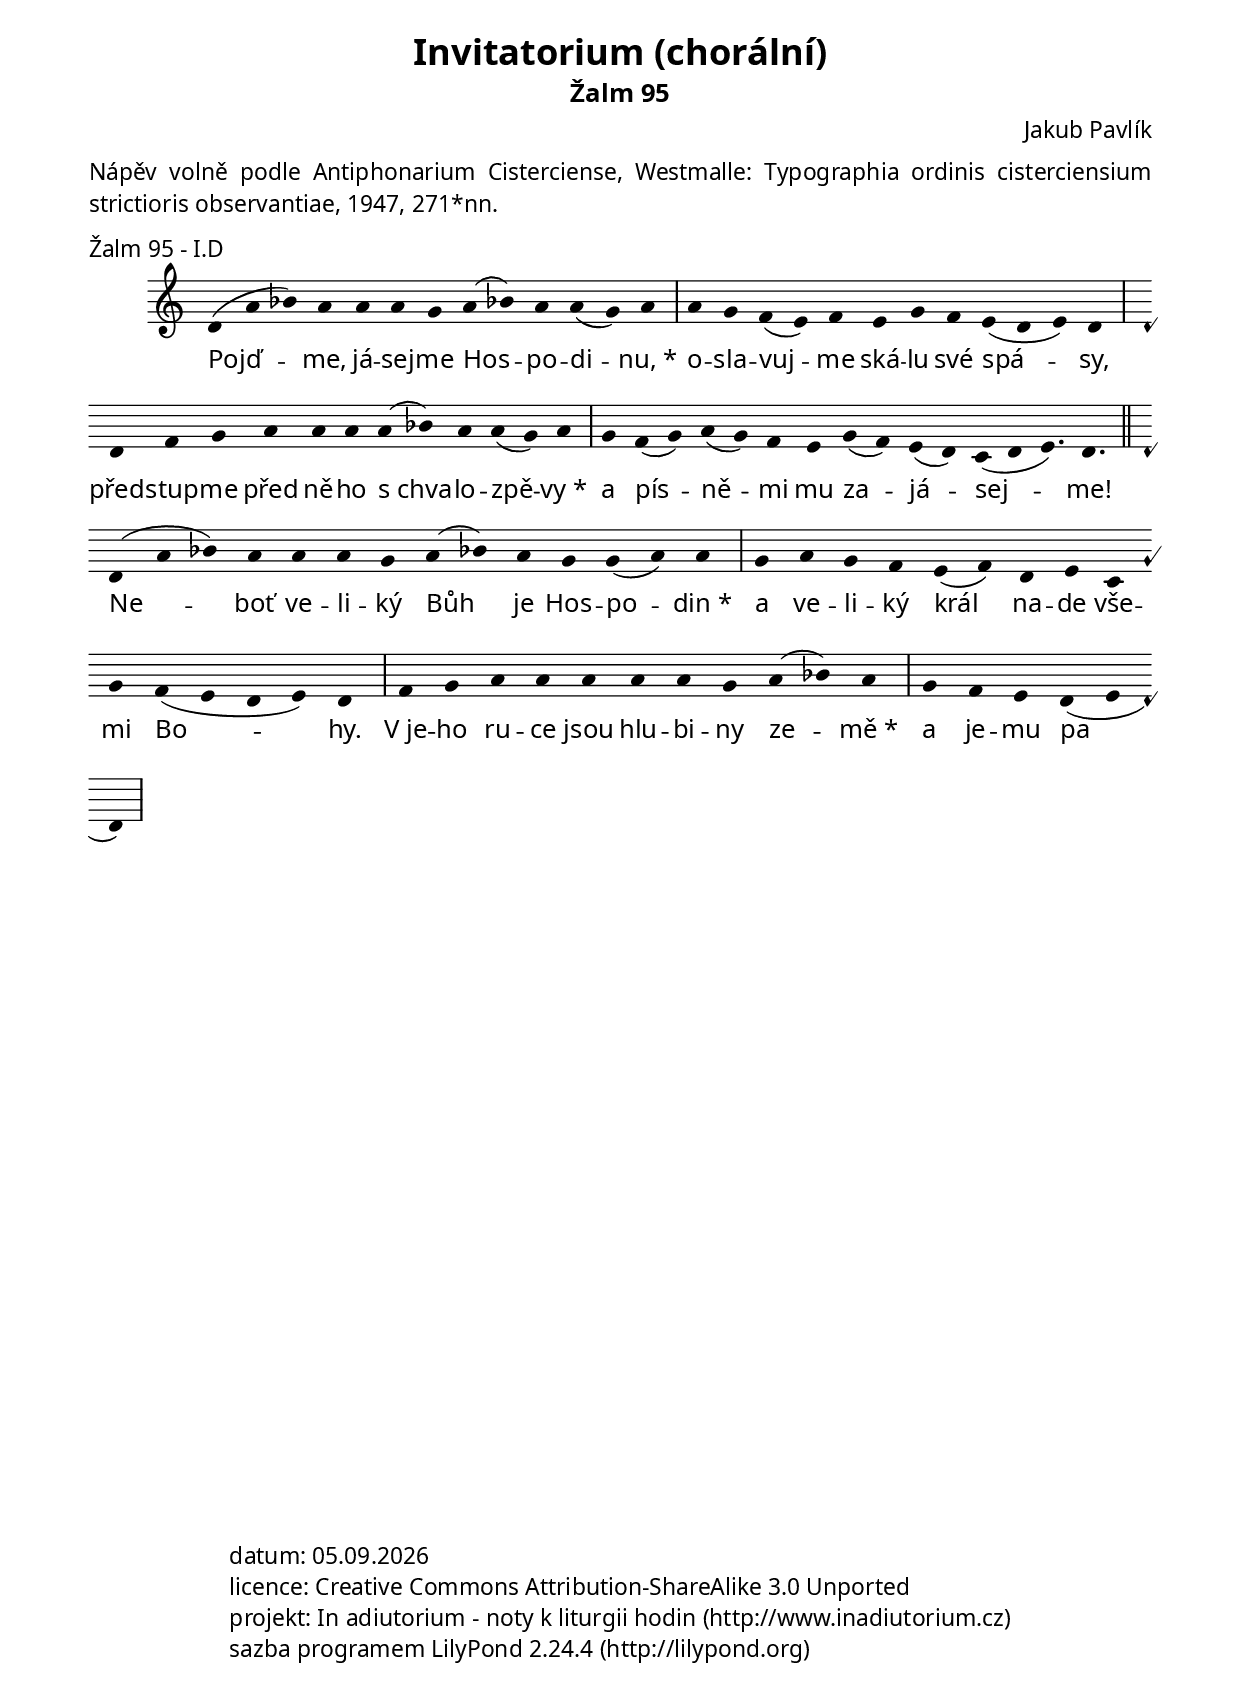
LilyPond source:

\version "2.14.2"

\header {
  title = "Invitatorium (chorální)"
  composer = "Jakub Pavlík"
}

\include "spolecne.ly"
%\include "antifony/invitatoria.ly"

%{
\bookpart {
  \header {
    subtitle = "Antifony - 1. a 3. týden žaltáře"
  }
  
  \score { \tInedeleInvitatorium }
  
  \score { \tIpondeliInvitatorium }
  
  \score { \tIuteryInvitatorium }
  
  \score { \tIstredaInvitatorium }
  
  \score { \tIctvrtekInvitatorium }
  
  \score { \tIpatekInvitatorium }
  
  \score { \tIsobotaInvitatorium }
}

\bookpart {
  \header {
    subtitle = "Antifony - 2. a 4. týden žaltáře"
  }
  
  \score { \tIInedeleInvitatorium }
  
  \score { \tIIpondeliInvitatorium }
  
  \score { \tIIuteryInvitatorium }
  
  \score { \tIIstredaInvitatorium }
  
  \score { \tIIctvrtekInvitatorium }
  
  \score { \tIIpatekInvitatorium }
  
  \score { \tIIsobotaInvitatorium }
}
%}

zalmXCVtext = \lyricmode {
  Pojď -- me, já -- sej -- me Hos -- po -- di -- nu,_*
  o -- sla -- vuj -- me ská -- lu své spá -- sy,
  před -- stup -- me před ně -- ho s_chva -- lo -- zpě -- vy_*
  a pís -- ně -- mi mu za -- já -- sej -- me!

  Ne -- boť ve -- li -- ký Bůh je Hos -- po -- din_*
  a ve -- li -- ký král na -- de vše -- mi Bo -- hy.
  V_je -- ho ru -- ce jsou hlu -- bi -- ny ze -- mě_*
  a je -- mu pa -- tří vý -- ši -- ny hor.
  Je -- ho je mo -- ře, vždyť on je u -- či -- nil,_*
  i souš, kte -- rou zhnět -- ly je -- ho ru -- ce.

  Pojď -- me, pad -- ně -- me, klaň -- me se,_*
  po -- klek -- ně -- me před svým tvůr -- cem, Hos -- po -- di -- nem!
  Ne -- boť on je náš Bůh_*
  a my jsme lid, kte -- rý pa -- se, stád -- ce ve -- de -- né je -- ho ru -- kou.

  Kéž bys -- te dnes u -- po -- slech -- li je -- ho hla -- su:_+
  Ne -- za -- tvr -- zuj -- te svá srd -- ce ja -- ko v_Me -- ri -- bě,_*
  ja -- ko teh -- dy v_Mas -- se na pouš -- ti,
  kde mě dráž -- di -- li va -- ši ot -- co -- vé,_*
  zkou -- še -- li mě, ač vi -- dě -- li mé či -- ny.

  Čty -- ři -- cet let mi by -- lo pro -- tiv -- né o -- no po -- ko -- le -- ní;_+
  ře -- kl jsem: je to lid, kte -- rý blou -- dí v_srd -- ci,_*
  ne -- po -- zna -- li mé ces -- ty.
  Pro -- to jsem pří -- sa -- hal ve svém hně -- vu:
  Ne -- při -- jdou na mís -- to mé -- ho kli -- du.

  Slá -- va Ot -- ci i Sy -- nu_*
  i Du -- chu sva -- té -- mu,
  ja -- ko by -- la na po -- čát -- ku, i ny -- ní i vždyc -- ky_*
  a na vě -- ky vě -- ků. A -- men.
}

zalmXCVtextBezZnamenek = \lyricmode {
  Pojď -- me, já -- sej -- me Hos -- po -- di -- nu,
  o -- sla -- vuj -- me ská -- lu své spá -- sy,
  před -- stup -- me před ně -- ho s_chva -- lo -- zpě -- vy
  a pís -- ně -- mi mu za -- já -- sej -- me!

  Ne -- boť ve -- li -- ký Bůh je Hos -- po -- din
  a ve -- li -- ký král na -- de vše -- mi Bo -- hy.
  V_je -- ho ru -- ce jsou hlu -- bi -- ny ze -- mě
  a je -- mu pa -- tří vý -- ši -- ny hor.
  Je -- ho je mo -- ře, vždyť on je u -- či -- nil,
  i souš, kte -- rou zhnět -- ly je -- ho ru -- ce.

  Pojď -- me, pad -- ně -- me, klaň -- me se,
  po -- klek -- ně -- me před svým tvůr -- cem, Hos -- po -- di -- nem!
  Ne -- boť on je náš Bůh
  a my jsme lid, kte -- rý pa -- se, stád -- ce ve -- de -- né je -- ho ru -- kou.

  Kéž bys -- te dnes u -- po -- slech -- li je -- ho hla -- su:
  Ne -- za -- tvr -- zuj -- te svá srd -- ce ja -- ko v_Me -- ri -- bě,
  ja -- ko teh -- dy v_Mas -- se na pouš -- ti,
  kde mě dráž -- di -- li va -- ši ot -- co -- vé,
  zkou -- še -- li mě, ač vi -- dě -- li mé či -- ny.

  Čty -- ři -- cet let mi by -- lo pro -- tiv -- né o -- no po -- ko -- le -- ní;
  ře -- kl jsem: je to lid, kte -- rý blou -- dí v_srd -- ci,
  ne -- po -- zna -- li mé ces -- ty.
  Pro -- to jsem pří -- sa -- hal ve svém hně -- vu:
  Ne -- při -- jdou na mís -- to mé -- ho kli -- du.

  Slá -- va Ot -- ci i Sy -- nu
  i Du -- chu sva -- té -- mu,
  ja -- ko by -- la na po -- čát -- ku, i ny -- ní i vždyc -- ky
  a na vě -- ky vě -- ků. A -- men.
}

% Žalm 95, tonus volně I.D podle trapistického antifonáře:
% http://splendorveritatis.org/antiphonale/large-1895.html a další

strofa = { \bar "||" \break }

zalmXCVtonusIDpoznamka = \markup\justify {
  Nápěv volně podle Antiphonarium Cisterciense, Westmalle: Typographia ordinis cisterciensium strictioris observantiae, 1947, 271*nn.
}

zalmXCVtonusID = \score {
  \relative c' {
    \choralniRezim
    
    % Pojdme
    d4( a' bes) a 
    a a g a( bes) a a( g) a \bar "|"
    a g f( e) f e g f e( d e) d \bar "|"
    d4 f g a a a a( bes) a a( g) a \bar "|"
    g f( g) a( g) f e g( f) e( d) c( d e4.) d4. \strofa
    
    % Nebot veliky
    d4( a' bes) a a a g a( bes) a g g( a) a \bar "|"
    g a g f e( f) d e c g' f( e d e) d \bar "|"
    f g a a a a a g a( bes) a \bar "|"
    g f e d( e d) \bar "|"
  }
  \addlyrics {
    \zalmXCVtext
  }
  \header {
    piece = "Žalm 95 - I.D"
  }
}


\bookpart {
  \header {
    subtitle = "Žalm 95"
  }
  
  \markup { \zalmXCVtonusIDpoznamka }
  
  \score { \zalmXCVtonusID }
}